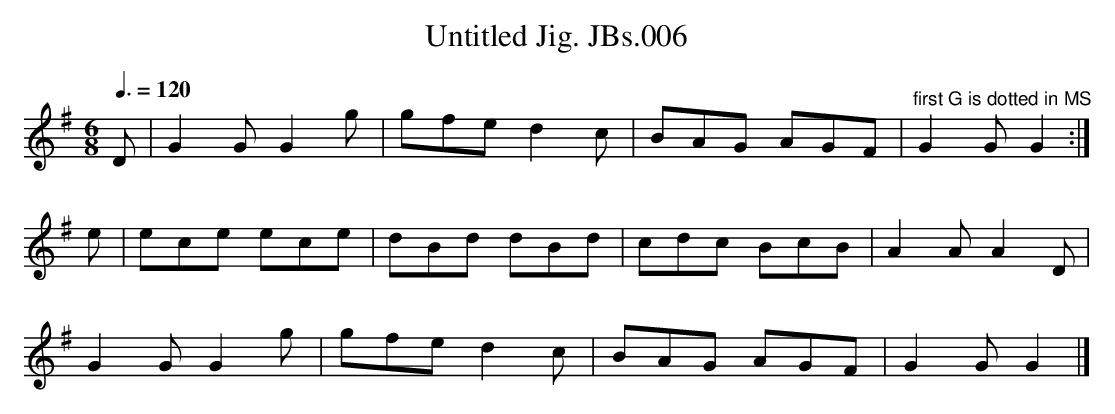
X:1
T:Untitled Jig. JBs.006
M:6/8
L:1/8
Q:3/8=120
K:G
D|G2GG2g|gfe d2c|BAG AGF|"first G is dotted in MS"G2GG2:|
e|ece ece|dBd dBd|cdc BcB|A2AA2D|
G2GG2g|gfe d2c|BAG AGF|G2GG2|]
